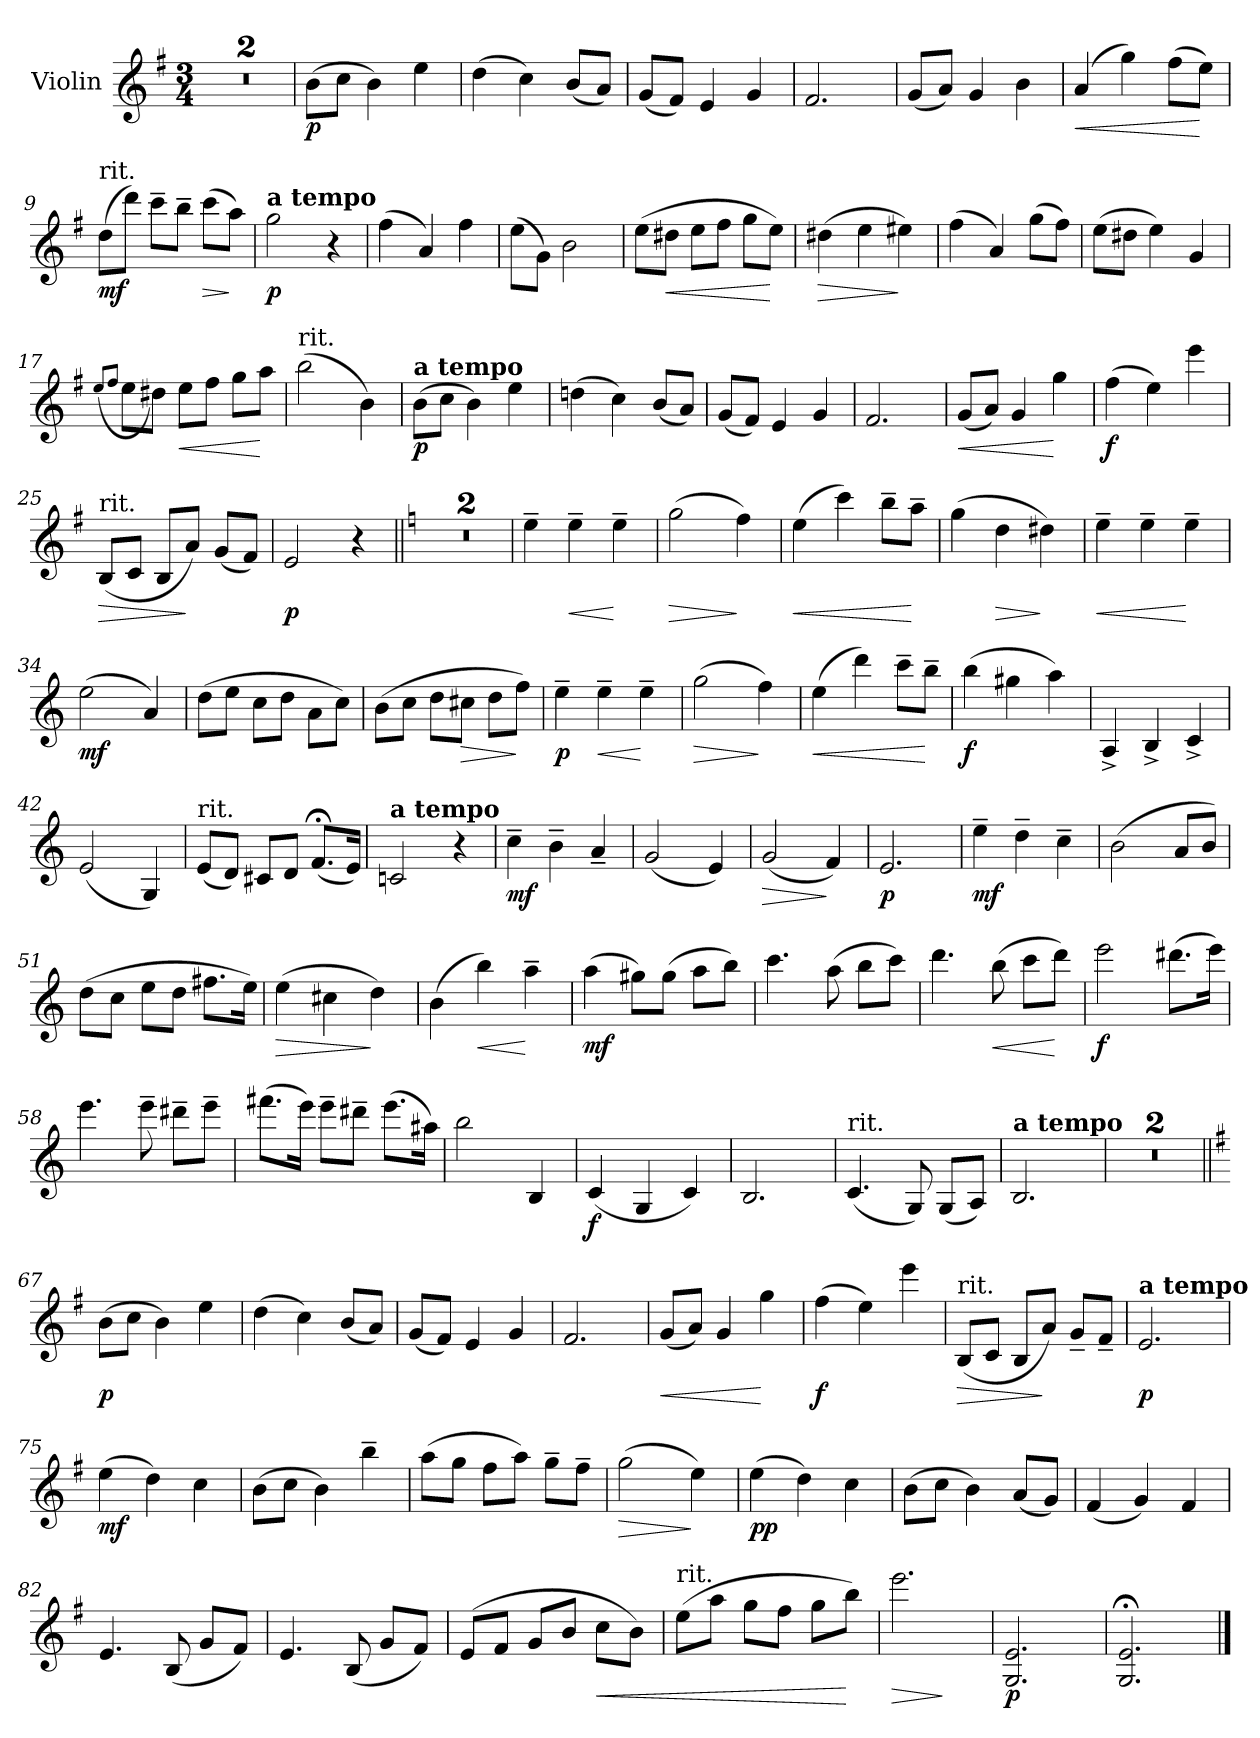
**kern	**dynam
*part1	*part1
*staff1	*staff1
*I"Violin	*
*I'Vln.	*
!!LO:PB:g=z
*clefG2	*
*k[f#]	*
*G:	*
*M3/4	*
*MM80	*
=1	=1
!LO:N:vis=1	!
2.r	.
=2	=2
!LO:N:vis=1	!
2.r	.
=3	=3
(8bi\L	p
8cci\J	.
4bi\)	.
4eei\	.
=4	=4
(4ddi\	.
4cci\)	.
(8bi/L	.
8ai/J)	.
=5	=5
(8gi/L	.
8f#i/J)	.
4ei/	.
4gi/	.
=6	=6
2.f#i/	.
=7	=7
(8gi/L	.
8ai/J)	.
4gi/	.
4bi\	.
=8	=8
!	!LO:HP:b
(4ai/	<
4ggi\)	.
(8ff#i\L	.
8eei\J)	[
!!LO:LB:g=z
=9	=9
!LO:TX:t=rit.	!
(8ddi\L	mf
8dddi\J)	.
8ccc~i\L	.
8bb~i\J	.
!	!LO:HP:b
(8ccci\L	>
8aai\J)	]
=10	=10
!LO:TX:a:B:t=a tempo	!
2ggi\	p
4r	.
=11	=11
(4ff#i\	.
4ai/)	.
4ff#i\	.
=12	=12
(8eei\L	.
8gi\J)	.
2bi\	.
=13	=13
(8eei\L	.
!	!LO:HP:b
8dd#Xi\J	<
8eei\L	.
8ff#i\J	.
8ggi\L	.
8eei\J)	[
=14	=14
!	!LO:HP:b
(4dd#Xi\	>
4eei\	.
4ee#Xi\)	]
=15	=15
(4ff#i\	.
4ai/)	.
(8ggi\L	.
8ff#i\J)	.
=16	=16
(8eei\L	.
8dd#Xi\J	.
4eei\)	.
4gi/	.
!!LO:LB:g=z
=17	=17
(8qeei/L	.
8qff#i/J	.
8eei\L	.
8dd#Xi\J)	.
!	!LO:HP:b
8eei\L	<
8ff#i\J	.
8ggi\L	.
8aai\J	[
=18	=18
!LO:TX:t=rit.	!
(2bbi\	.
4bi\)	.
=19	=19
!LO:TX:a:B:t=a tempo	!
(8bi\L	p
8cci\J	.
4bi\)	.
4eei\	.
=20	=20
(4ddni\	.
4cci\)	.
(8bi/L	.
8ai/J)	.
=21	=21
(8gi/L	.
8f#i/J)	.
4ei/	.
4gi/	.
=22	=22
2.f#i/	.
=23	=23
!	!LO:HP:b
(8gi/L	<
8ai/J)	.
4gi/	.
4ggi\	[
=24	=24
(4ff#i\	f
4eei\)	.
4eeei\	.
!!LO:LB:g=z
=25	=25
!LO:TX:t=rit.	!
!	!LO:HP:b
(8Bi/L	>
8ci/J	.
8Bi/L	.
8ai/J)	]
(8gi/L	.
8f#i/J)	.
=26	=26
2ei/	p
4r	.
=27||	=27||
*k[]	*
*C:	*
!LO:N:vis=1	!
2.r	.
=28	=28
!LO:N:vis=1	!
2.r	.
=29	=29
4ee~i\	.
!	!LO:HP:b
4ee~i\	<
4ee~i\	[
=30	=30
!	!LO:HP:b
(2ggi\	>
4ffi\)	]
=31	=31
!	!LO:HP:b
(4eei\	<
4ccci\)	.
8bb~i\L	.
8aa~i\J	[
=32	=32
(4ggi\	.
!	!LO:HP:b
4ddi\	>
4dd#Xi\)	]
=33	=33
!	!LO:HP:b
4ee~i\	<
4ee~i\	.
4ee~i\	[
!!LO:LB:g=z
=34	=34
(2eei\	mf
4ai/)	.
=35	=35
(8ddi\L	.
8eei\J	.
8cci\L	.
8ddi\J	.
8ai\L	.
8cci\J)	.
=36	=36
(8bi\L	.
8cci\J	.
8ddi\L	.
!	!LO:HP:b
8cc#Xi\J	>
8ddi\L	.
8ffi\J)	]
=37	=37
4ee~i\	p
!	!LO:HP:b
4ee~i\	<
4ee~i\	[
=38	=38
!	!LO:HP:b
(2ggi\	>
4ffi\)	]
=39	=39
!	!LO:HP:b
(4eei\	<
4dddi\)	.
8ccc~i\L	.
8bb~i\J	[
=40	=40
(4bbi\	f
4gg#Xi\	.
4aai\)	.
=41	=41
4A^i/	.
4B^i/	.
4c^i/	.
!!LO:LB:g=z
=42	=42
(2ei/	.
4Gi/)	.
=43	=43
!LO:TX:t=rit.	!
(8ei/L	.
8di/J)	.
8c#Xi/L	.
8di/J	.
(8.f;i/L	.
16ei/Jk)	.
=44	=44
!LO:TX:a:B:t=a tempo	!
2cni/	.
4r	.
=45	=45
4cc~i\	mf
4b~i\	.
4a~i/	.
=46	=46
(2gi/	.
4ei/)	.
=47	=47
!	!LO:HP:b
(2gi/	>
4fi/)	]
=48	=48
2.ei/	p
=49	=49
4ee~i\	mf
4dd~i\	.
4cc~i\	.
=50	=50
(2bi\	.
8ai/L	.
8bi/J)	.
!!LO:LB:g=z
=51	=51
(8ddi\L	.
8cci\J	.
8eei\L	.
8ddi\J	.
8.ff#Xi\L	.
16eei\Jk)	.
=52	=52
!	!LO:HP:b
(4eei\	>
4cc#Xi\	.
4ddi\)	]
=53	=53
(4bi\	.
!	!LO:HP:b
4bbi\)	<
4aa~i\	[
=54	=54
(4aai\	mf
8gg#Xi\L)	.
(8gg#i\J	.
8aai\L	.
8bbi\J)	.
=55	=55
4.ccci\	.
(8aai\	.
8bbi\L	.
8ccci\J)	.
=56	=56
4.dddi\	.
!	!LO:HP:b
(8bbi\	<
8ccci\L	.
8dddi\J)	[
=57	=57
2eeei\	f
(8.ddd#Xi\L	.
16eeei\Jk)	.
!!LO:LB:g=z
=58	=58
4.eeei\	.
8eee~i\	.
8ddd#X~i\L	.
8eee~i\J	.
=59	=59
(8.fff#Xi\L	.
16eeei\Jk)	.
8eee~i\L	.
8ddd#X~i\J	.
(8.eeei\L	.
16aa#Xi\Jk)	.
=60	=60
2bbi\	.
4Bi/	.
=61	=61
(4ci/	f
4Gi/	.
4ci/)	.
=62	=62
2.Bi/	.
=63	=63
!LO:TX:t=rit.	!
(4.ci/	.
8Gi/)	.
(8Gi/L	.
8Ai/J)	.
=64	=64
!LO:TX:a:B:t=a tempo	!
2.Bi/	.
=65	=65
!LO:N:vis=1	!
2.r	.
=66	=66
!LO:N:vis=1	!
2.r	.
!!LO:LB:g=z
=67||	=67||
*k[f#]	*
*G:	*
*MM76	*
(8bi\L	p
8cci\J	.
4bi\)	.
4eei\	.
=68	=68
(4ddi\	.
4cci\)	.
(8bi/L	.
8ai/J)	.
=69	=69
(8gi/L	.
8f#i/J)	.
4ei/	.
4gi/	.
=70	=70
2.f#i/	.
=71	=71
!	!LO:HP:b
(8gi/L	<
8ai/J)	.
4gi/	.
4ggi\	[
=72	=72
(4ff#i\	f
4eei\)	.
4eeei\	.
=73	=73
!LO:TX:t=rit.	!
!	!LO:HP:b
(8Bi/L	>
8ci/J	.
8Bi/L	.
8ai/J)	]
8g~i/L	.
8f#~i/J	.
=74	=74
!LO:TX:a:B:t=a tempo	!
2.ei/	p
!!LO:LB:g=z
=75	=75
(4eei\	mf
4ddi\)	.
4cci\	.
=76	=76
(8bi\L	.
8cci\J	.
4bi\)	.
4bb~i\	.
=77	=77
(8aai\L	.
8ggi\J	.
8ff#i\L	.
8aai\J)	.
8gg~i\L	.
8ff#~i\J	.
=78	=78
!	!LO:HP:b
(2ggi\	>
4eei\)	]
=79	=79
(4eei\	pp
4ddi\)	.
4cci\	.
=80	=80
(8bi\L	.
8cci\J	.
4bi\)	.
(8ai/L	.
8gi/J)	.
=81	=81
(4f#i/	.
4gi/)	.
4f#i/	.
!!LO:LB:g=z
=82	=82
4.ei/	.
(8Bi/	.
8gi/L	.
8f#i/J)	.
=83	=83
4.ei/	.
(8Bi/	.
8gi/L	.
8f#i/J)	.
=84	=84
(8ei/L	.
8f#i/J	.
8gi/L	.
8bi/J	.
!	!LO:HP:b
8cci\L	<
8bi\J)	.
=85	=85
!LO:TX:t=rit.	!
(8eei\L	.
8aai\J	.
8ggi\L	.
8ff#i\J	.
8ggi\L	.
8bbi\J)	[
=86	=86
!	!LO:HP:b
2.eeei\	>
.	]
=87	=87
2.Gi/ 2.ei	p
=88	=88
2.Gi/; 2.ei;	.
==	==
*-	*-
